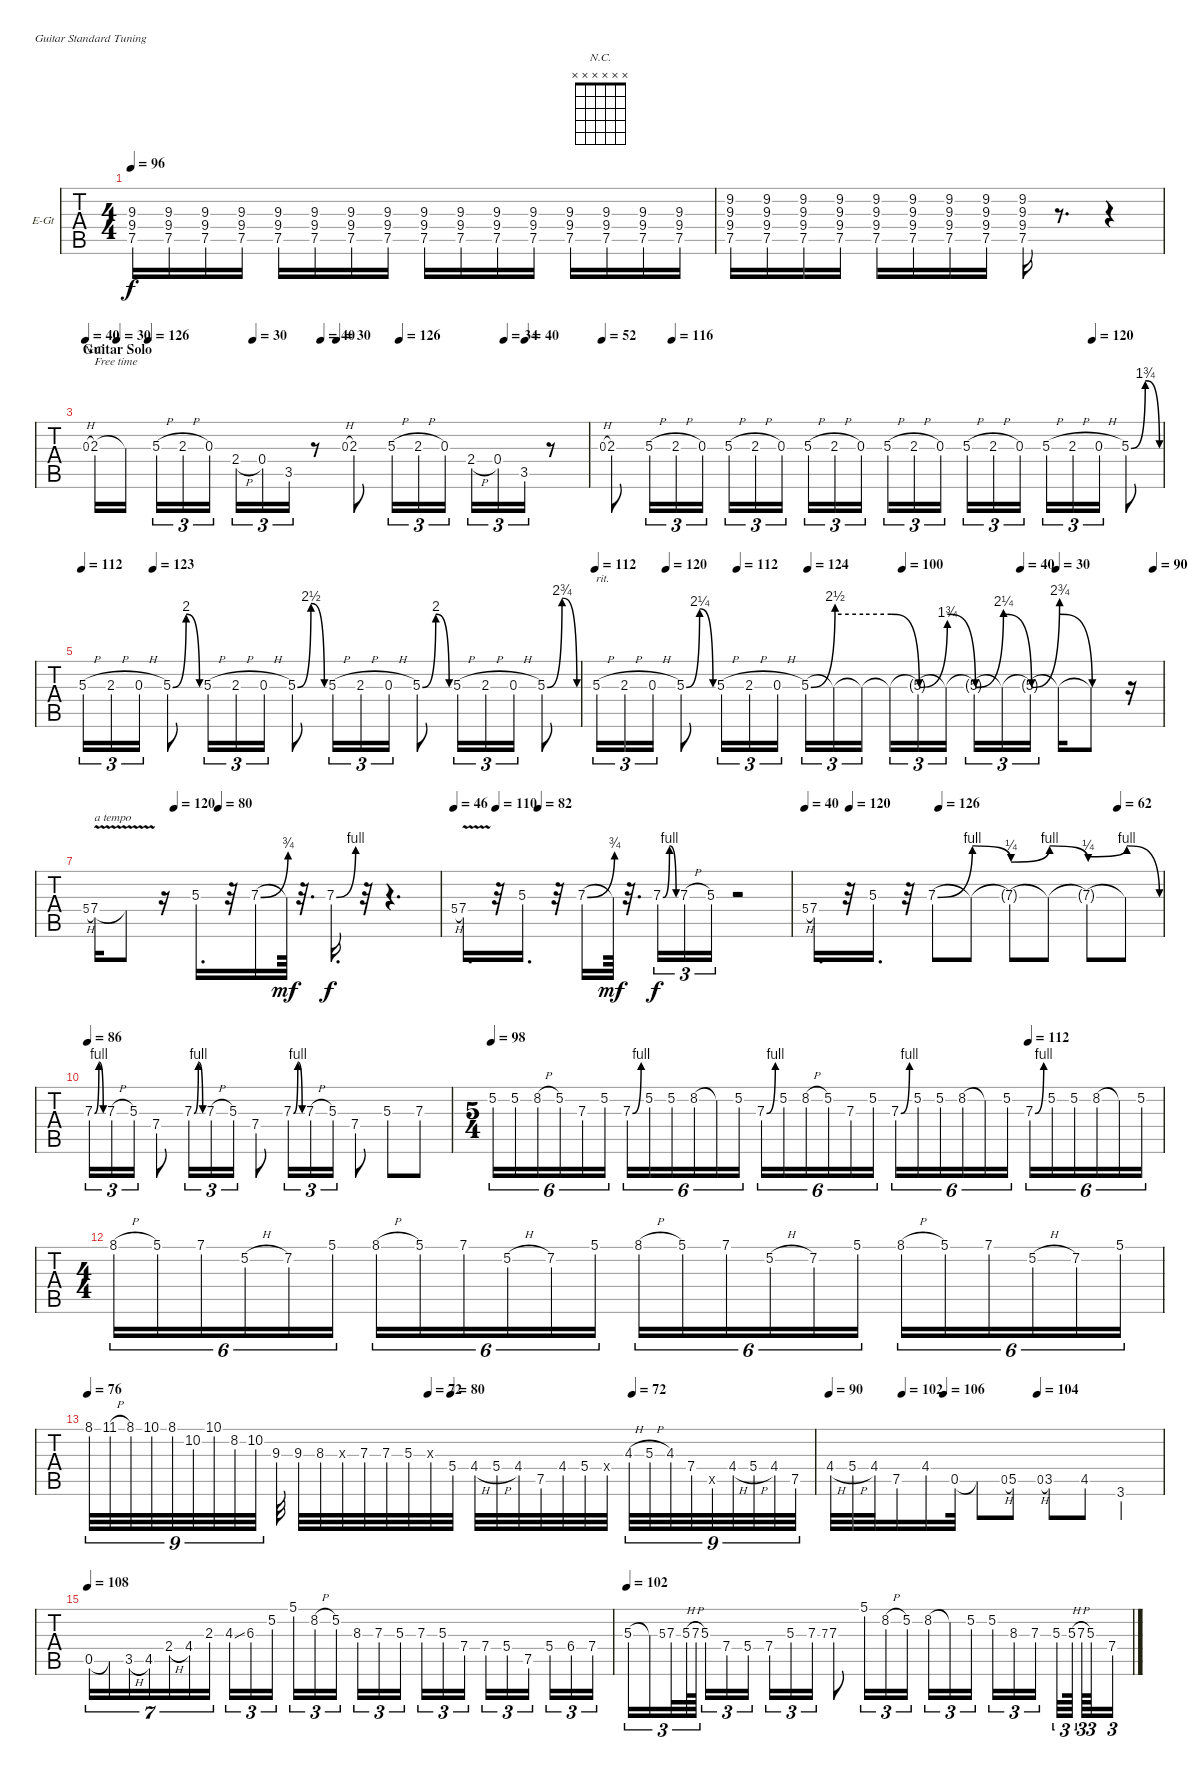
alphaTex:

\bracketExtendMode nobrackets
\firstSystemTrackNameOrientation horizontal
\otherSystemsTrackNameOrientation horizontal
\defaultBarNumberDisplay FirstOfSystem
\track ("Guitar I" "E-Gt") {instrument overdrivenguitar}
\staff {tabs}
\tuning (E4 B3 G3 D3 A2 E2)
\chord ("N.C." x x x x x x)
\ts (4 4)
\tempo 96
\clef g2
\ks c
(9.3 9.4 7.5).16{dy f} (9.3 9.4 7.5).16 (9.3 9.4 7.5).16 (9.3 9.4 7.5).16 (9.3 9.4 7.5).16 (9.3 9.4 7.5).16 (9.3 9.4 7.5).16 (9.3 9.4 7.5).16 (9.3 9.4 7.5).16 (9.3 9.4 7.5).16 (9.3 9.4 7.5).16 (9.3 9.4 7.5).16 (9.3 9.4 7.5).16 (9.3 9.4 7.5).16 (9.3 9.4 7.5).16 (9.3 9.4 7.5).16 |
(9.2 9.3 9.4 7.5).16 (9.2 9.3 9.4 7.5).16 (9.2 9.3 9.4 7.5).16 (9.2 9.3 9.4 7.5).16 (9.2 9.3 9.4 7.5).16 (9.2 9.3 9.4 7.5).16 (9.2 9.3 9.4 7.5).16 (9.2 9.3 9.4 7.5).16 (9.2 9.3 9.4 7.5).16 r.8{d} r.4 |
\section ("" "Guitar Solo")
\tempo 40
\tempo (30 0.0625)
\tempo (126 0.125)
\tempo (30 0.333333)
\tempo (40 0.46875)
\tempo (30 0.5)
\tempo (126 0.625)
\tempo (34 0.833333)
\tempo (40 0.875)
0.3{h}.8{gr} 2.3.16{ch "N.C." txt "Free time"} 2.3{t}.16 5.3{h}.16{tu (3 2)} 2.3{h}.16{tu (3 2)} 0.3.16{tu (3 2)} 2.4{h}.16{tu (3 2)} 0.4.16{tu (3 2)} 3.5{st}.16{tu (3 2)} r.8 0.3{h}.8{gr} 2.3.8 5.3{h}.16{tu (3 2)} 2.3{h}.16{tu (3 2)} 0.3.16{tu (3 2)} 2.4{h}.16{tu (3 2)} 0.4.16{tu (3 2)} 3.5{st}.16{tu (3 2)} r.8 |
\tempo 52
\tempo (116 0.125)
\tempo (120 0.875)
0.3{h}.8{gr} 2.3{hac}.8 5.3{h}.16{tu (3 2)} 2.3{h}.16{tu (3 2)} 0.3.16{tu (3 2)} 5.3{h}.16{tu (3 2)} 2.3{h}.16{tu (3 2)} 0.3.16{tu (3 2)} 5.3{h}.16{tu (3 2)} 2.3{h}.16{tu (3 2)} 0.3.16{tu (3 2)} 5.3{h}.16{tu (3 2)} 2.3{h}.16{tu (3 2)} 0.3.16{tu (3 2)} 5.3{h}.16{tu (3 2)} 2.3{h}.16{tu (3 2)} 0.3.16{tu (3 2)} 5.3{h}.16{tu (3 2)} 2.3{h}.16{tu (3 2)} 0.3{h}.16{tu (3 2)} 5.3{be (bendrelease 0 0 16.2 7 17.4 7 60 0)}.8 |
\tempo 112
\tempo (123 0.14375)
5.3{h}.16{tu (3 2)} 2.3{h}.16{tu (3 2)} 0.3{h}.16{tu (3 2)} 5.3{be (bendrelease 0 0 29.4 8 29.4 8 60 0) ac}.8 5.3{h}.16{tu (3 2)} 2.3{h}.16{tu (3 2)} 0.3{h}.16{tu (3 2)} 5.3{be (bendrelease 0 0 28.799999999999997 10 28.799999999999997 10 60 0) hac}.8 5.3{h}.16{tu (3 2)} 2.3{h}.16{tu (3 2)} 0.3{h}.16{tu (3 2)} 5.3{be (bendrelease 0 0 29.4 8 29.4 8 60 0) ac}.8 5.3{h}.16{tu (3 2)} 2.3{h}.16{tu (3 2)} 0.3{h}.16{tu (3 2)} 5.3{be (bendrelease 0 0 29.4 11 29.4 11 60 0) hac}.8 |
\tempo 112
\tempo (120 0.125)
\tempo (112 0.25)
\tempo (124 0.375)
\tempo (100 0.541667)
\tempo (40 0.75)
\tempo (30 0.8125)
\tempo (90 0.984375)
5.3{h}.16{tu (3 2) txt "rit."} 2.3{h}.16{tu (3 2)} 0.3{h}.16{tu (3 2)} 5.3{be (bendrelease 0 0 30 9 30 9 60 0)}.8 5.3{h}.16{tu (3 2)} 2.3{h}.16{tu (3 2)} 0.3{h}.16{tu (3 2)} 5.3{be (bend 0 0 59.4 10) ac}.16{tu (3 2)} 5.3{be (hold 0 8 60 8) t}.16{tu (3 2)} 5.3{be (hold 0 8 60 8) t}.16{tu (3 2)} 5.3{be (release 0 8 60 0) t}.16{tu (3 2)} 5.3{be (bend 0 0 22.2 7) t}.16{tu (3 2)} 5.3{be (release 0 8 60 0) t}.16{tu (3 2)} 5.3{be (bend 0 0 59.4 9) t}.16{tu (3 2)} 5.3{be (release 0 8 60 0) t}.16{tu (3 2)} 5.3{be (bend 0 0 59.4 11) t}.16{tu (3 2)} 5.3{be (release 0 8 60 0) t}.16 5.3{be (hold 0 0 60 0) t}.8 r.16 |
\tempo (120 0.25)
\tempo (80 0.375)
5.4{h}.8{gr} 7.4{v}.16{txt "a tempo"} 7.4{v t}.8 r.16 5.3.16{d} r.32 7.3{be (bend 0 0 59.4 3)}.16 7.3{be (hold 0 0 60 0) t}.64{dy mf} r.32{d} 7.3{be (bend 0 0 60 4)}.16{d dy f} r.32 r.4{d} |
\tempo 46
\tempo (110 0.125)
\tempo (82 0.25)
5.4{h}.8{gr} 7.4{v}.16{d} r.32 5.3.16{d} r.32 7.3{be (bend 0 0 57.599999999999994 3) hac}.16 7.3{be (hold 0 0 60 0) t}.64{dy mf} r.32{d} 7.3{be (bendrelease 0 0 30 4 30 4 60 0)}.16{tu (3 2) dy f} 7.3{h}.16{tu (3 2)} 5.3.16{tu (3 2)} r.2 |
\tempo 40
\tempo (120 0.125)
\tempo (126 0.375)
\tempo (62 0.875)
5.4{h}.8{gr} 7.4.16{d} r.32 5.3.16{d} r.32 7.3{be (bend 0 0 60 4)}.8 7.3{be (release 0 4 60 1) t}.8 7.3{be (bend 0 1 60 4) t}.8 7.3{be (release 0 4 60 1) t}.8 7.3{be (bend 0 2 60 4) t}.8 7.3{be (release 0 4 60 0) t}.8 |
\tempo 86
7.3{be (bendrelease 0 0 30 4 30 4 60 0)}.16{tu (3 2)} 7.3{h}.16{tu (3 2)} 5.3.16{tu (3 2)} 7.4.8 7.3{be (bendrelease 0 0 30 4 30 4 60 0)}.16{tu (3 2)} 7.3{h}.16{tu (3 2)} 5.3.16{tu (3 2)} 7.4.8 7.3{be (bendrelease 0 0 30 4 30 4 60 0)}.16{tu (3 2)} 7.3{h}.16{tu (3 2)} 5.3.16{tu (3 2)} 7.4.8 5.3.8 7.3.8 |
\ts (5 4)
\tempo 98
\tempo (112 0.8)
5.2.16{tu (6 4)} 5.2.16{tu (6 4)} 8.2{h}.16{tu (6 4)} 5.2.16{tu (6 4)} 7.3.16{tu (6 4)} 5.2.16{tu (6 4)} 7.3{be (bend 0 0 60 4)}.16{tu (6 4)} 5.2.16{tu (6 4)} 5.2.16{tu (6 4)} 8.2.16{tu (6 4)} 8.2{t}.16{tu (6 4)} 5.2.16{tu (6 4)} 7.3{be (bend 0 0 60 4)}.16{tu (6 4)} 5.2.16{tu (6 4)} 8.2{h}.16{tu (6 4)} 5.2.16{tu (6 4)} 7.3.16{tu (6 4)} 5.2.16{tu (6 4)} 7.3{be (bend 0 0 60 4)}.16{tu (6 4)} 5.2.16{tu (6 4)} 5.2.16{tu (6 4)} 8.2.16{tu (6 4)} 8.2{t}.16{tu (6 4)} 5.2.16{tu (6 4)} 7.3{be (bend 0 0 60 4)}.16{tu (6 4)} 5.2.16{tu (6 4)} 5.2.16{tu (6 4)} 8.2.16{tu (6 4)} 8.2{t}.16{tu (6 4)} 5.2.16{tu (6 4)} |
\ts (4 4)
8.1{h}.16{tu (6 4)} 5.1.16{tu (6 4)} 7.1.16{tu (6 4)} 5.2{h}.16{tu (6 4)} 7.2.16{tu (6 4)} 5.1.16{tu (6 4)} 8.1{h}.16{tu (6 4)} 5.1.16{tu (6 4)} 7.1.16{tu (6 4)} 5.2{h}.16{tu (6 4)} 7.2.16{tu (6 4)} 5.1.16{tu (6 4)} 8.1{h}.16{tu (6 4)} 5.1.16{tu (6 4)} 7.1.16{tu (6 4)} 5.2{h}.16{tu (6 4)} 7.2.16{tu (6 4)} 5.1.16{tu (6 4)} 8.1{h}.16{tu (6 4)} 5.1.16{tu (6 4)} 7.1.16{tu (6 4)} 5.2{h}.16{tu (6 4)} 7.2.16{tu (6 4)} 5.1.16{tu (6 4)} |
\tempo 76
\tempo (72 0.46875)
\tempo (80 0.5)
\tempo (72 0.75)
8.1.32{tu (9 8)} 11.1{h}.32{tu (9 8)} 8.1.32{tu (9 8)} 10.1.32{tu (9 8)} 8.1.32{tu (9 8)} 10.2.32{tu (9 8)} 10.1.32{tu (9 8)} 8.2.32{tu (9 8)} 10.2.32{tu (9 8)} 9.3.32 9.3.32 8.3.32 8.3{x}.32 7.3.32 7.3.32 5.3.32 5.3{x}.32 5.4.32 4.4{h}.32 5.4{h}.32 4.4.32 7.5.32 4.4.32 5.4.32 5.4{x}.32 4.3{h}.32{tu (9 8)} 5.3{h}.32{tu (9 8)} 4.3.32{tu (9 8)} 7.4.32{tu (9 8)} 0.5{x}.32{tu (9 8)} 4.4{h}.32{tu (9 8)} 5.4{h}.32{tu (9 8)} 4.4.32{tu (9 8)} 7.5.32{tu (9 8)} |
\tempo 90
\tempo (102 0.21875)
\tempo (106 0.34375)
\tempo (104 0.625)
4.4{h}.32 5.4{h}.32 4.4.32 7.5.16 4.4.16 0.5.32 0.5{t}.8 0.5{h}.8{gr} 5.5.8 0.5{h}.8{gr} 3.5.8 4.5.8 3.6.4 |
\tempo 108
0.5.16{tu (7 4)} 0.5{t}.16{tu (7 4)} 3.5{h}.16{tu (7 4)} 4.5.16{tu (7 4)} 2.4{h}.16{tu (7 4)} 4.4.16{tu (7 4)} 2.3.16{tu (7 4)} 4.3{ss}.16{tu (3 2)} 6.3.16{tu (3 2)} 5.2.16{tu (3 2)} 5.1.16{tu (3 2)} 8.2{h}.16{tu (3 2)} 5.2.16{tu (3 2)} 8.3.16{tu (3 2)} 7.3.16{tu (3 2)} 5.3.16{tu (3 2)} 7.3.16{tu (3 2)} 5.3.16{tu (3 2)} 7.4.16{tu (3 2)} 7.4.16{tu (3 2)} 5.4.16{tu (3 2)} 7.5.16{tu (3 2)} 5.4.16{tu (3 2)} 6.4.16{tu (3 2)} 7.4.16{tu (3 2)} |
\tempo 102
5.3.16{tu (3 2)} 5.3{t}.16{tu (3 2)} 5.3.8{gr} 7.3.32{tu (3 2)} 5.3{h}.64{tu (3 2)} 7.3{h}.64{tu (3 2)} 5.3.16{tu (3 2)} 7.4.16{tu (3 2)} 5.4.16{tu (3 2)} 7.4.16{tu (3 2)} 5.3.16{tu (3 2)} 7.3.16{tu (3 2)} 7.3.8{gr} 7.3.8 5.1.16{tu (3 2)} 8.2{h}.16{tu (3 2)} 5.2.16{tu (3 2)} 8.2.16{tu (3 2)} 8.2{t}.16{tu (3 2)} 5.2.16{tu (3 2)} 5.2.16{tu (3 2)} 8.3.16{tu (3 2)} 7.3.16{tu (3 2)} 5.3.32{tu (3 2)} 5.3{h}.64{tu (3 2)} 7.3{h}.64{tu (3 2)} 5.3.16{tu (3 2)} 7.4.16{tu (3 2)}
